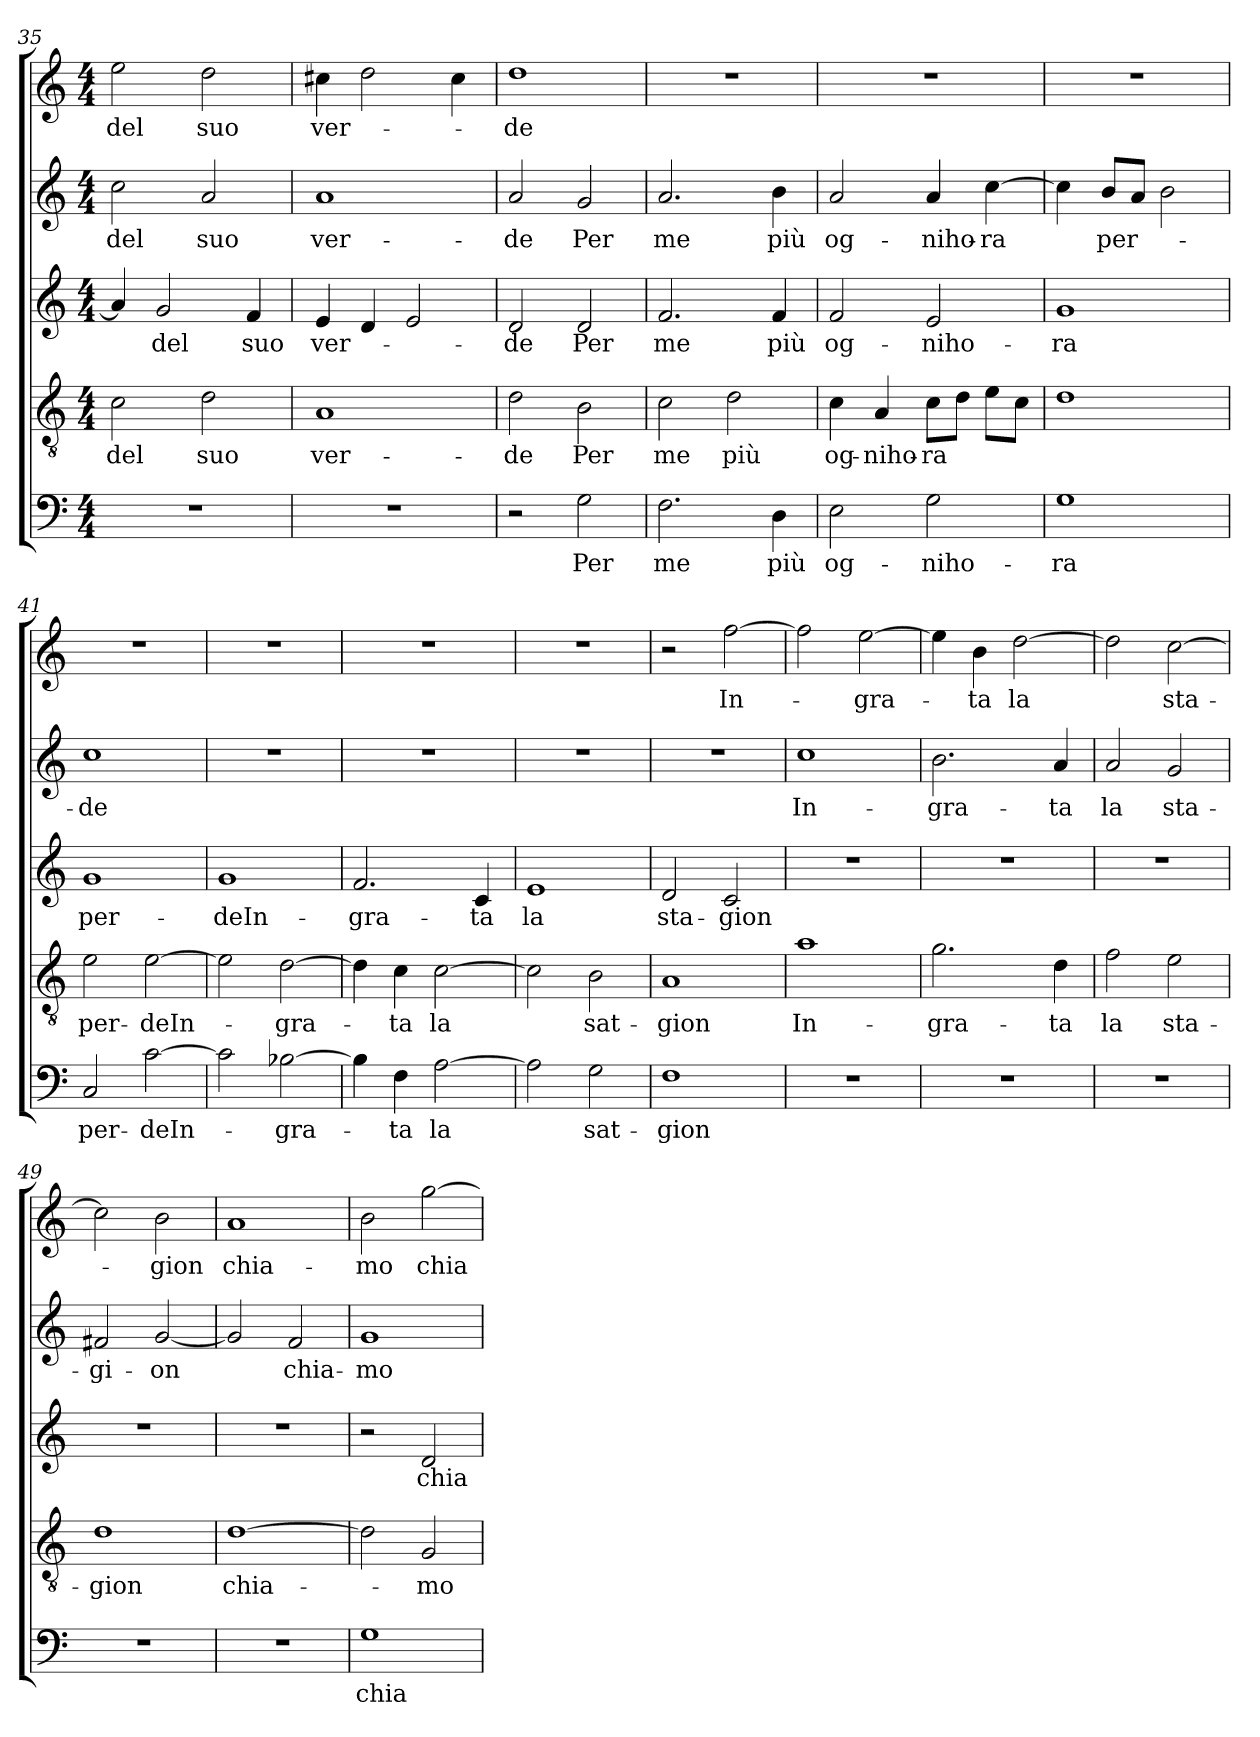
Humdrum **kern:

**kern	**text	**kern	**text	**kern	**text	**kern	**text	**kern	**text
*part5	*part5	*part4	*part4	*part3	*part3	*part2	*part2	*part1	*part1
*staff5	*staff5	*staff4	*staff4	*staff3	*staff3	*staff2	*staff2	*staff1	*staff1
*clefF4	*	*clefGv2	*	*clefG2	*	*clefG2	*	*clefG2	*
*k[]	*	*k[]	*	*k[]	*	*k[]	*	*k[]	*
*M4/4	*	*M4/4	*	*M4/4	*	*M4/4	*	*M4/4	*
=35	=35	=35	=35	=35	=35	=35	=35	=35	=35
1r	.	2c\	del	4a/]	.	2cc\	del	2ee\	del
.	.	.	.	2g/	del	.	.	.	.
.	.	2d\	suo	.	.	2a/	suo	2dd\	suo
.	.	.	.	4f/	suo	.	.	.	.
=36	=36	=36	=36	=36	=36	=36	=36	=36	=36
1r	.	1A/	ver-	4e/	ver-	1a/	ver-	4cc#X\	ver-
.	.	.	.	4d/	.	.	.	2dd\	.
.	.	.	.	2e/	.	.	.	.	.
.	.	.	.	.	.	.	.	4cc#\	.
=37	=37	=37	=37	=37	=37	=37	=37	=37	=37
2r	.	2d\	de	2d/	de	2a/	de	1dd\	de
2G\	Per	2B\	Per	2d/	Per	2g/	Per	.	.
=38	=38	=38	=38	=38	=38	=38	=38	=38	=38
2.F\	me	2c\	me	2.f/	me	2.a/	me	1r	.
.	.	2d\	più	.	.	.	.	.	.
4D\	più	.	.	4f/	più	4b\	più	.	.
=39	=39	=39	=39	=39	=39	=39	=39	=39	=39
2E\	og-	4c\	og-	2f/	og-	2a/	og-	1r	.
.	.	4A/	niho-	.	.	.	.	.	.
2G\	niho-	8c\L	ra	2e/	niho-	4a/	niho-	.	.
.	.	8d\J	.	.	.	.	.	.	.
.	.	8e\L	.	.	.	[4cc\	ra	.	.
.	.	8c\J	.	.	.	.	.	.	.
=40	=40	=40	=40	=40	=40	=40	=40	=40	=40
1G\	ra	1d\	.	1g/	ra	4cc\]	.	1r	.
.	.	.	.	.	.	8b/L	per-	.	.
.	.	.	.	.	.	8a/J	.	.	.
.	.	.	.	.	.	2b\	.	.	.
=41	=41	=41	=41	=41	=41	=41	=41	=41	=41
2C/	per-	2e\	per-	1g/	per-	1cc\	de	1r	.
[2c\	deIn-	[2e\	deIn-	.	.	.	.	.	.
=42	=42	=42	=42	=42	=42	=42	=42	=42	=42
2c\]	.	2e\]	.	1g/	deIn-	1r	.	1r	.
[2B-X\	gra-	[2d\	gra-	.	.	.	.	.	.
=43	=43	=43	=43	=43	=43	=43	=43	=43	=43
4B-\]	.	4d\]	.	2.f/	gra-	1r	.	1r	.
4F\	ta	4c\	ta	.	.	.	.	.	.
[2A\	la	[2c\	la	.	.	.	.	.	.
.	.	.	.	4c/	ta	.	.	.	.
=44	=44	=44	=44	=44	=44	=44	=44	=44	=44
2A\]	.	2c\]	.	1e/	la	1r	.	1r	.
2G\	sat-	2B\	sat-	.	.	.	.	.	.
=45	=45	=45	=45	=45	=45	=45	=45	=45	=45
1F\	gion	1A/	gion	2d/	sta-	1r	.	2r	.
.	.	.	.	2c/	gion	.	.	[2ff\	In-
=46	=46	=46	=46	=46	=46	=46	=46	=46	=46
1r	.	1a\	In-	1r	.	1cc\	In-	2ff\]	.
.	.	.	.	.	.	.	.	[2ee\	gra-
=47	=47	=47	=47	=47	=47	=47	=47	=47	=47
1r	.	2.g\	gra-	1r	.	2.b\	gra-	4ee\]	.
.	.	.	.	.	.	.	.	4b\	ta
.	.	.	.	.	.	.	.	[2dd\	la
.	.	4d\	ta	.	.	4a/	ta	.	.
=48	=48	=48	=48	=48	=48	=48	=48	=48	=48
1r	.	2f\	la	1r	.	2a/	la	2dd\]	.
.	.	2e\	sta-	.	.	2g/	sta-	[2cc\	sta-
=49	=49	=49	=49	=49	=49	=49	=49	=49	=49
1r	.	1d\	gion	1r	.	2f#X/	gi-	2cc\]	.
.	.	.	.	.	.	[2g/	on	2b\	gion
=50	=50	=50	=50	=50	=50	=50	=50	=50	=50
1r	.	[1d\	chia-	1r	.	2g/]	.	1a/	chia-
.	.	.	.	.	.	2f/	chia-	.	.
=51	=51	=51	=51	=51	=51	=51	=51	=51	=51
1G\	chia-	2d\]	.	2r	.	1g/	mo	2b\	mo
.	.	2G/	mo	2d/	chia-	.	.	[2gg\	chia-
=	=	=	=	=	=	=	=	=	=
*-	*-	*-	*-	*-	*-	*-	*-	*-	*-
